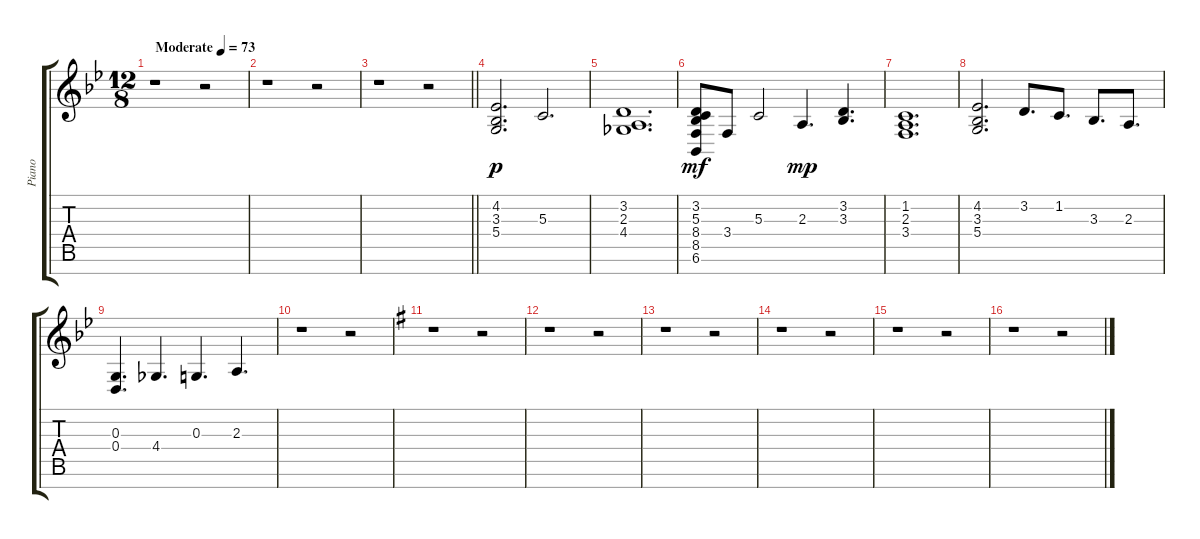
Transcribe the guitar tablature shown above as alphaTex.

\track ("Piano" "Piano") {instrument acousticgrandpiano}
\staff {score tabs}
\tuning (E4 B3 G3 D3 A2 E2 B1) {hide}
\ts (12 8)
\tempo (73 "Moderate")
\clef g2
\ks bb
r.1{dy p instrument acousticgrandpiano} r.2 |
r.1 r.2 |
\barLineRight lightlight
r.1 r.2 |
(4.2 3.3 5.4).2{d} 5.3.2{d} |
(3.2 2.3 4.4).1{d} |
(3.2 5.3 8.4 8.5 6.6).8{dy mf} 3.4.8 5.3.2 2.3.4{d dy mp} (3.2 3.3).4{d} |
(1.2 2.3 3.4).1{d} |
(4.2 3.3 5.4).2{d} 3.2.8{d} 1.2.8{d} 3.3.8{d} 2.3.8{d} |
(0.3 0.4).4{d} 4.4.4{d} 0.3.4{d} 2.3.4{d} |
r.1 r.2 |
\ks g
r.1 r.2 |
r.1 r.2 |
r.1 r.2 |
r.1 r.2 |
r.1 r.2 |
r.1 r.2
